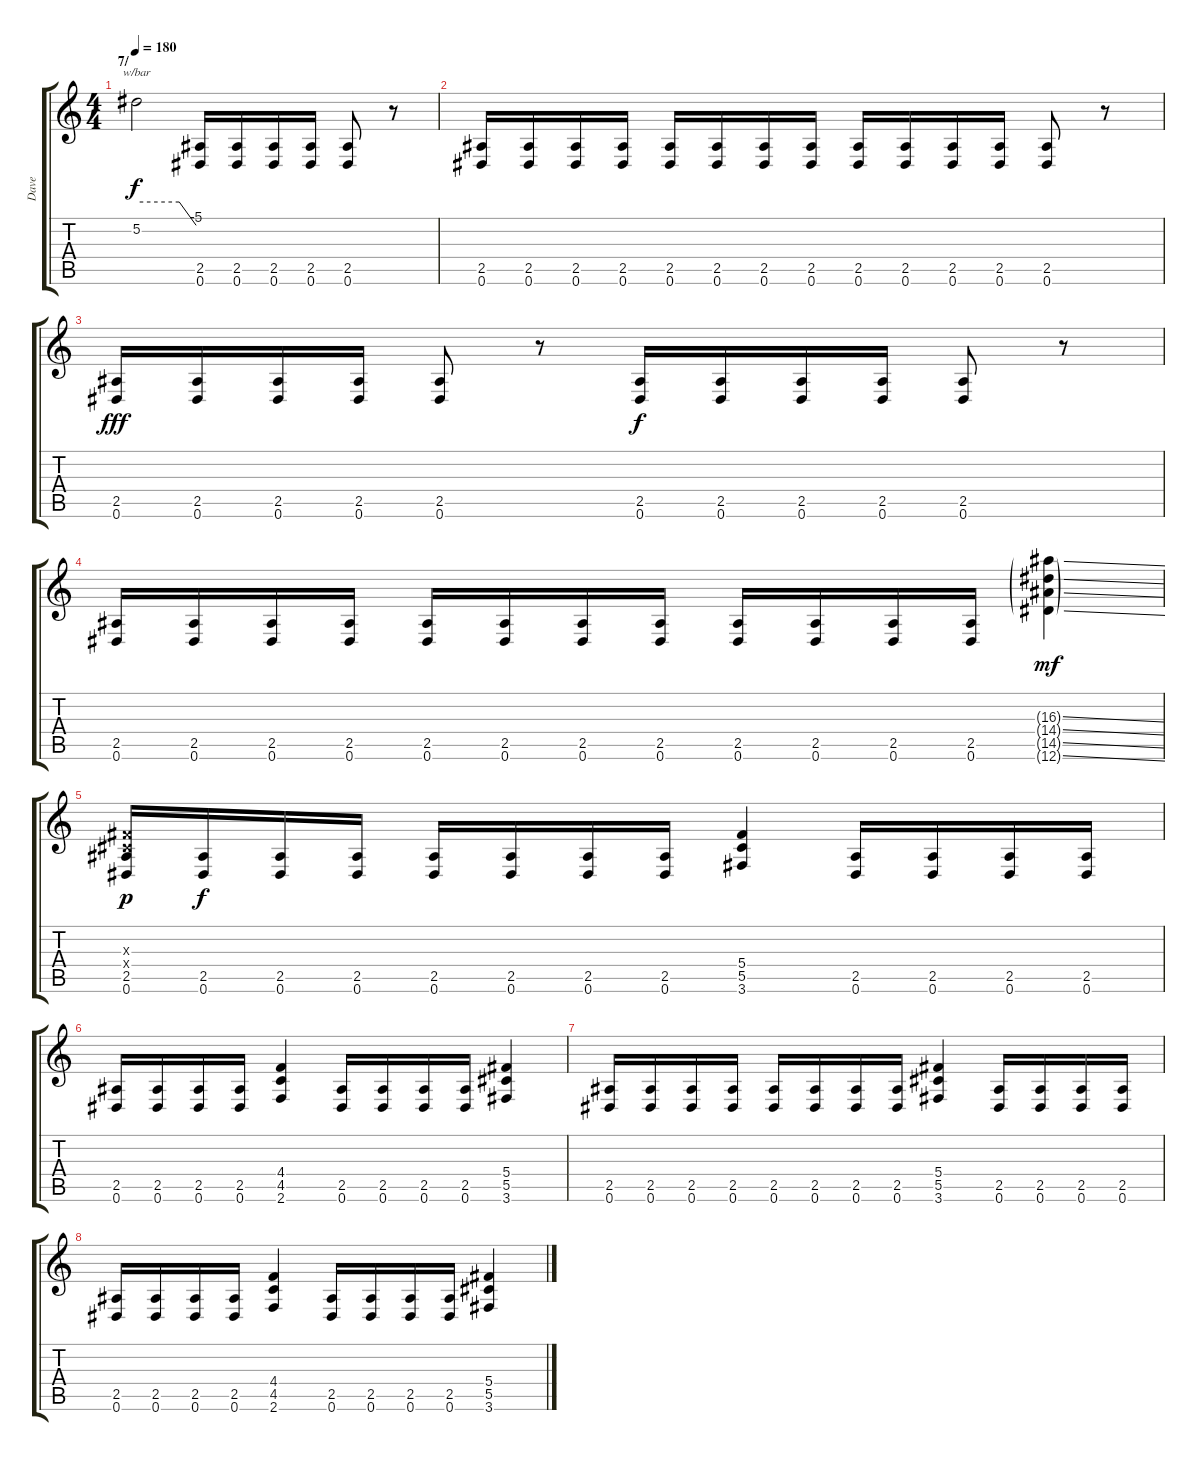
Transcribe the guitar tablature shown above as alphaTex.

\track ("Dave" "Dave") {instrument overdrivenguitar}
\staff {score tabs}
\tuning (Eb4 Bb3 Gb3 Db3 Ab2 Eb2) {hide}
\ts (4 4)
\section ("" "7/")
\tempo 180
\clef g2
\ks c
5.2.2{tbe (custom default 0 0 43 0 60 -20) dy f instrument distortionguitar} (2.5 0.6).16{instrument distortionguitar} (2.5 0.6).16 (2.5 0.6).16 (2.5 0.6).16 (2.5 0.6).8 r.8 |
(2.5 0.6).16{instrument distortionguitar} (2.5 0.6).16 (2.5 0.6).16 (2.5 0.6).16 (2.5 0.6).16 (2.5 0.6).16 (2.5 0.6).16 (2.5 0.6).16 (2.5 0.6).16 (2.5 0.6).16 (2.5 0.6).16 (2.5 0.6).16 (2.5 0.6).8 r.8 |
(2.5 0.6).16{dy fff instrument distortionguitar} (2.5 0.6).16 (2.5 0.6).16 (2.5 0.6).16 (2.5 0.6).8 r.8 (2.5 0.6).16{dy f} (2.5 0.6).16 (2.5 0.6).16 (2.5 0.6).16 (2.5 0.6).8 r.8 |
(2.5 0.6).16{instrument distortionguitar} (2.5 0.6).16 (2.5 0.6).16 (2.5 0.6).16 (2.5 0.6).16 (2.5 0.6).16 (2.5 0.6).16 (2.5 0.6).16 (2.5 0.6).16 (2.5 0.6).16 (2.5 0.6).16 (2.5 0.6).16 (16.3{ss g} 14.4{ss g} 14.5{ss g} 12.6{ss g}).4{dy mf} |
(0.3{x} 0.4{x} 2.5 0.6).16{dy p instrument distortionguitar} (2.5 0.6).16{dy f} (2.5 0.6).16 (2.5 0.6).16 (2.5 0.6).16 (2.5 0.6).16 (2.5 0.6).16 (2.5 0.6).16 (5.4 5.5 3.6).4 (2.5 0.6).16 (2.5 0.6).16 (2.5 0.6).16 (2.5 0.6).16 |
(2.5 0.6).16{instrument distortionguitar} (2.5 0.6).16 (2.5 0.6).16 (2.5 0.6).16 (4.4 4.5 2.6).4 (2.5 0.6).16 (2.5 0.6).16 (2.5 0.6).16 (2.5 0.6).16 (5.4 5.5 3.6).4 |
(2.5 0.6).16{instrument distortionguitar} (2.5 0.6).16 (2.5 0.6).16 (2.5 0.6).16 (2.5 0.6).16 (2.5 0.6).16 (2.5 0.6).16 (2.5 0.6).16 (5.4 5.5 3.6).4 (2.5 0.6).16 (2.5 0.6).16 (2.5 0.6).16 (2.5 0.6).16 |
(2.5 0.6).16{instrument distortionguitar} (2.5 0.6).16 (2.5 0.6).16 (2.5 0.6).16 (4.4 4.5 2.6).4 (2.5 0.6).16 (2.5 0.6).16 (2.5 0.6).16 (2.5 0.6).16 (5.4 5.5 3.6).4
